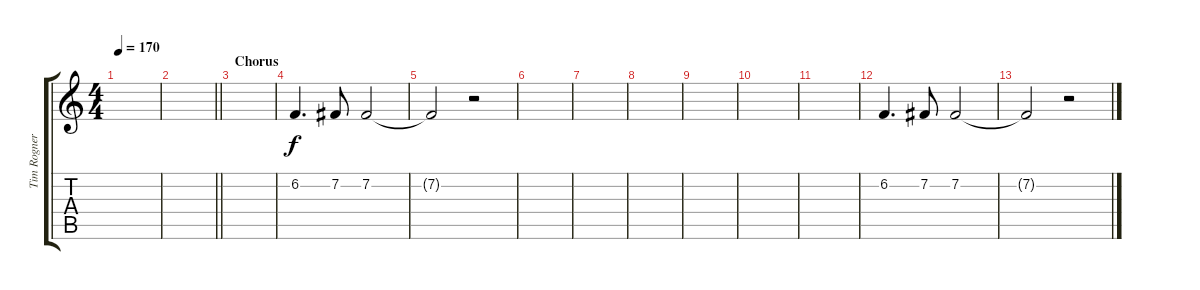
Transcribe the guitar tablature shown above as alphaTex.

\track ("Tim Rogner - Back Vocals" "Tim Rogner") {instrument tenorsax}
\staff {score tabs}
\tuning (E4 B3 G3 D3 A2 E2) {hide}
\ts (4 4)
\tempo 170
\clef g2
\ks c
|
\barLineRight lightlight
|
\section ("" "Chorus")
|
6.2.4{d} 7.2.8 7.2.2 |
7.2{t}.2 r.2 |
|
|
|
|
|
|
6.2.4{d} 7.2.8 7.2.2 |
7.2{t}.2 r.2
